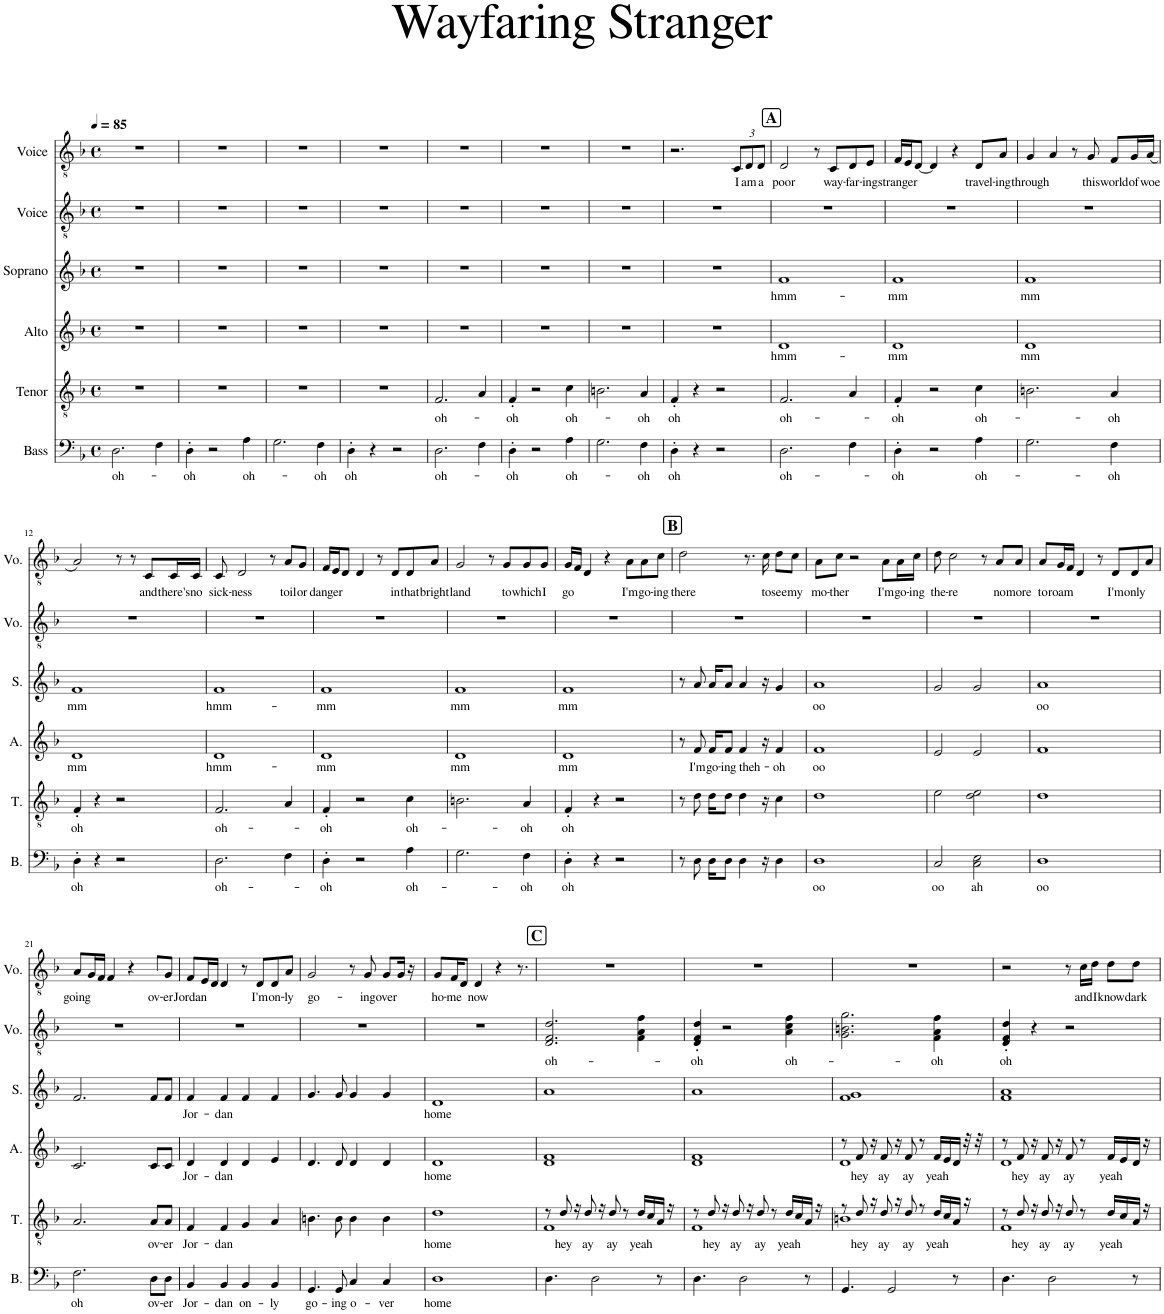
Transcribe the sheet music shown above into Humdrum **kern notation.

**kern	**text	**kern	**text	**kern	**text	**kern	**text	**kern	**text	**kern	**text
*part6	*part6	*part5	*part5	*part4	*part4	*part3	*part3	*part2	*part2	*part1	*part1
*staff6	*staff6	*staff5	*staff5	*staff4	*staff4	*staff3	*staff3	*staff2	*staff2	*staff1	*staff1
*I"Bass	*	*I"Tenor	*	*I"Alto	*	*I"Soprano	*	*I"Voice	*	*I"Voice	*
*I'B.	*	*I'T.	*	*I'A.	*	*I'S.	*	*I'Vo.	*	*I'Vo.	*
*clefF4	*	*clefGv2	*	*clefG2	*	*clefG2	*	*clefGv2	*	*clefGv2	*
*k[b-]	*	*k[b-]	*	*k[b-]	*	*k[b-]	*	*k[b-]	*	*k[b-]	*
*M4/4	*	*M4/4	*	*M4/4	*	*M4/4	*	*M4/4	*	*M4/4	*
*met(c)	*	*met(c)	*	*met(c)	*	*met(c)	*	*met(c)	*	*met(c)	*
*MM85	*	*MM85	*	*MM85	*	*MM85	*	*MM85	*	*MM85	*
=1	=1	=1	=1	=1	=1	=1	=1	=1	=1	=1	=1
!	!LO:LY:b	!	!	!	!	!	!	!	!	!	!
2.D\	oh-	1r	.	1r	.	1r	.	1r	.	1r	.
4F\	.	.	.	.	.	.	.	.	.	.	.
=2	=2	=2	=2	=2	=2	=2	=2	=2	=2	=2	=2
!	!LO:LY:b	!	!	!	!	!	!	!	!	!	!
4D'\	-oh	1r	.	1r	.	1r	.	1r	.	1r	.
2r	.	.	.	.	.	.	.	.	.	.	.
!	!LO:LY:b	!	!	!	!	!	!	!	!	!	!
4A\	oh-	.	.	.	.	.	.	.	.	.	.
=3	=3	=3	=3	=3	=3	=3	=3	=3	=3	=3	=3
2.G\	.	1r	.	1r	.	1r	.	1r	.	1r	.
!	!LO:LY:b	!	!	!	!	!	!	!	!	!	!
4F\	-oh	.	.	.	.	.	.	.	.	.	.
=4	=4	=4	=4	=4	=4	=4	=4	=4	=4	=4	=4
!	!LO:LY:b	!	!	!	!	!	!	!	!	!	!
4D'\	oh	1r	.	1r	.	1r	.	1r	.	1r	.
4r	.	.	.	.	.	.	.	.	.	.	.
2r	.	.	.	.	.	.	.	.	.	.	.
=5	=5	=5	=5	=5	=5	=5	=5	=5	=5	=5	=5
!	!LO:LY:b	!	!LO:LY:b	!	!	!	!	!	!	!	!
2.D\	oh-	2.F/	oh-	1r	.	1r	.	1r	.	1r	.
4F\	.	4A/	.	.	.	.	.	.	.	.	.
=6	=6	=6	=6	=6	=6	=6	=6	=6	=6	=6	=6
!	!LO:LY:b	!	!LO:LY:b	!	!	!	!	!	!	!	!
4D'\	-oh	4F'/	-oh	1r	.	1r	.	1r	.	1r	.
2r	.	2r	.	.	.	.	.	.	.	.	.
!	!LO:LY:b	!	!LO:LY:b	!	!	!	!	!	!	!	!
4A\	oh-	4c\	oh-	.	.	.	.	.	.	.	.
=7	=7	=7	=7	=7	=7	=7	=7	=7	=7	=7	=7
2.G\	.	2.Bn\	.	1r	.	1r	.	1r	.	1r	.
!	!LO:LY:b	!	!LO:LY:b	!	!	!	!	!	!	!	!
4F\	-oh	4A/	-oh	.	.	.	.	.	.	.	.
=8	=8	=8	=8	=8	=8	=8	=8	=8	=8	=8	=8
!	!LO:LY:b	!	!LO:LY:b	!	!	!	!	!	!	!	!
4D'\	oh	4F'/	oh	1r	.	1r	.	1r	.	2.r	.
4r	.	4r	.	.	.	.	.	.	.	.	.
2r	.	2r	.	.	.	.	.	.	.	.	.
*	*	*	*	*	*	*	*	*	*	*Xbrackettup	*
!	!	!	!	!	!	!	!	!	!	!	!LO:LY:b
.	.	.	.	.	.	.	.	.	.	12C/L	I
!	!	!	!	!	!	!	!	!	!	!	!LO:LY:b
.	.	.	.	.	.	.	.	.	.	12D/	am
!	!	!	!	!	!	!	!	!	!	!	!LO:LY:b
.	.	.	.	.	.	.	.	.	.	12D/J	a
!!LO:REH:place=s1:a:B:cj:fs=14:t=A
=9	=9	=9	=9	=9	=9	=9	=9	=9	=9	=9	=9
!	!LO:LY:b	!	!LO:LY:b	!	!LO:LY:b	!	!LO:LY:b	!	!	!	!LO:LY:b
2.D\	oh-	2.F/	oh-	1d	hmm-	1f	hmm-	1r	.	2D/	poor
.	.	.	.	.	.	.	.	.	.	8r	.
!	!	!	!	!	!	!	!	!	!	!	!LO:LY:b
.	.	.	.	.	.	.	.	.	.	8C/L	way-
!	!	!	!	!	!	!	!	!	!	!	!LO:LY:b
4F\	.	4A/	.	.	.	.	.	.	.	8D/	-far-
!	!	!	!	!	!	!	!	!	!	!	!LO:LY:b
.	.	.	.	.	.	.	.	.	.	8E/J	-ing
=10	=10	=10	=10	=10	=10	=10	=10	=10	=10	=10	=10
!	!LO:LY:b	!	!LO:LY:b	!	!LO:LY:b	!	!LO:LY:b	!	!	!	!LO:LY:b
4D'\	-oh	4F'/	-oh	1d	-mm	1f	-mm	1r	.	16F/LL	stranger
.	.	.	.	.	.	.	.	.	.	16E/J	.
.	.	.	.	.	.	.	.	.	.	[8D/J	.
2r	.	2r	.	.	.	.	.	.	.	4D/]	.
.	.	.	.	.	.	.	.	.	.	4r	.
!	!LO:LY:b	!	!LO:LY:b	!	!	!	!	!	!	!	!LO:LY:b
4A\	oh-	4c\	oh-	.	.	.	.	.	.	8D/L	travel-
!	!	!	!	!	!	!	!	!	!	!	!LO:LY:b
.	.	.	.	.	.	.	.	.	.	8A/J	-ing
=11	=11	=11	=11	=11	=11	=11	=11	=11	=11	=11	=11
!	!	!	!	!	!LO:LY:b	!	!LO:LY:b	!	!	!	!LO:LY:b
2.G\	.	2.Bn\	.	1d	mm	1f	mm	1r	.	4G/	through
.	.	.	.	.	.	.	.	.	.	4A/	.
.	.	.	.	.	.	.	.	.	.	8r	.
!	!	!	!	!	!	!	!	!	!	!	!LO:LY:b
.	.	.	.	.	.	.	.	.	.	8G/	this
!	!LO:LY:b	!	!LO:LY:b	!	!	!	!	!	!	!	!LO:LY:b
4F\	-oh	4A/	-oh	.	.	.	.	.	.	8F/L	world
!	!	!	!	!	!	!	!	!	!	!	!LO:LY:b
.	.	.	.	.	.	.	.	.	.	16G/L	of
!	!	!	!	!	!	!	!	!	!	!	!LO:LY:b
.	.	.	.	.	.	.	.	.	.	(16A/JJ	woe
!!LO:LB:g=z
=12	=12	=12	=12	=12	=12	=12	=12	=12	=12	=12	=12
!	!LO:LY:b	!	!LO:LY:b	!	!LO:LY:b	!	!LO:LY:b	!	!	!	!
4D'\	oh	4F'/	oh	1d	mm	1f	mm	1r	.	2A/)	.
4r	.	4r	.	.	.	.	.	.	.	.	.
2r	.	2r	.	.	.	.	.	.	.	8r	.
.	.	.	.	.	.	.	.	.	.	8r	.
!	!	!	!	!	!	!	!	!	!	!	!LO:LY:b
.	.	.	.	.	.	.	.	.	.	8C/L	and
!	!	!	!	!	!	!	!	!	!	!	!LO:LY:b
.	.	.	.	.	.	.	.	.	.	16C/L	there's
!	!	!	!	!	!	!	!	!	!	!	!LO:LY:b
.	.	.	.	.	.	.	.	.	.	16C/JJ	no
=13	=13	=13	=13	=13	=13	=13	=13	=13	=13	=13	=13
!	!LO:LY:b	!	!LO:LY:b	!	!LO:LY:b	!	!LO:LY:b	!	!	!	!LO:LY:b
2.D\	oh-	2.F/	oh-	1d	hmm-	1f	hmm-	1r	.	8C/	sick-
!	!	!	!	!	!	!	!	!	!	!	!LO:LY:b
.	.	.	.	.	.	.	.	.	.	2D/	-ness
.	.	.	.	.	.	.	.	.	.	8r	.
!	!	!	!	!	!	!	!	!	!	!	!LO:LY:b
4F\	.	4A/	.	.	.	.	.	.	.	8A/L	toil
!	!	!	!	!	!	!	!	!	!	!	!LO:LY:b
.	.	.	.	.	.	.	.	.	.	8G/J	or
=14	=14	=14	=14	=14	=14	=14	=14	=14	=14	=14	=14
!	!LO:LY:b	!	!LO:LY:b	!	!LO:LY:b	!	!LO:LY:b	!	!	!	!LO:LY:b
4D'\	-oh	4F'/	-oh	1d	-mm	1f	-mm	1r	.	16F/LL	danger
.	.	.	.	.	.	.	.	.	.	16E/J	.
.	.	.	.	.	.	.	.	.	.	8D/J	.
2r	.	2r	.	.	.	.	.	.	.	4D/	.
.	.	.	.	.	.	.	.	.	.	8r	.
!	!	!	!	!	!	!	!	!	!	!	!LO:LY:b
.	.	.	.	.	.	.	.	.	.	8D/L	in
!	!LO:LY:b	!	!LO:LY:b	!	!	!	!	!	!	!	!LO:LY:b
4A\	oh-	4c\	oh-	.	.	.	.	.	.	8D/	that
!	!	!	!	!	!	!	!	!	!	!	!LO:LY:b
.	.	.	.	.	.	.	.	.	.	8A/J	bright
=15	=15	=15	=15	=15	=15	=15	=15	=15	=15	=15	=15
!	!	!	!	!	!LO:LY:b	!	!LO:LY:b	!	!	!	!LO:LY:b
2.G\	.	2.Bn\	.	1d	mm	1f	mm	1r	.	2G/	land
.	.	.	.	.	.	.	.	.	.	8r	.
!	!	!	!	!	!	!	!	!	!	!	!LO:LY:b
.	.	.	.	.	.	.	.	.	.	8G/L	to
!	!LO:LY:b	!	!LO:LY:b	!	!	!	!	!	!	!	!LO:LY:b
4F\	-oh	4A/	-oh	.	.	.	.	.	.	8G/	which
!	!	!	!	!	!	!	!	!	!	!	!LO:LY:b
.	.	.	.	.	.	.	.	.	.	8G/J	I
=16	=16	=16	=16	=16	=16	=16	=16	=16	=16	=16	=16
!	!LO:LY:b	!	!LO:LY:b	!	!LO:LY:b	!	!LO:LY:b	!	!	!	!LO:LY:b
4D'\	oh	4F'/	oh	1d	mm	1f	mm	1r	.	16G/LL	go
.	.	.	.	.	.	.	.	.	.	16F/JJ	.
.	.	.	.	.	.	.	.	.	.	4D/	.
4r	.	4r	.	.	.	.	.	.	.	.	.
.	.	.	.	.	.	.	.	.	.	4r	.
2r	.	2r	.	.	.	.	.	.	.	.	.
!	!	!	!	!	!	!	!	!	!	!	!LO:LY:b
.	.	.	.	.	.	.	.	.	.	8A\L	I'm
!	!	!	!	!	!	!	!	!	!	!	!LO:LY:b
.	.	.	.	.	.	.	.	.	.	8A\	go-
!	!	!	!	!	!	!	!	!	!	!	!LO:LY:b
.	.	.	.	.	.	.	.	.	.	8c\J	-ing
!!LO:REH:place=s1:a:B:cj:fs=14:t=B
=17	=17	=17	=17	=17	=17	=17	=17	=17	=17	=17	=17
!	!	!	!	!	!	!	!	!	!	!	!LO:LY:b
8r	.	8r	.	8r	.	8r	.	1r	.	2d\	there
!	!	!	!	!	!LO:LY:b	!	!	!	!	!	!
8D\	.	8d\	.	8f/	I'm	8a/	.	.	.	.	.
!	!	!	!	!	!LO:LY:b	!	!	!	!	!	!
16D\KL	.	16d\KL	.	16f/KL	go-	16a/KL	.	.	.	.	.
!	!	!	!	!	!LO:LY:b	!	!	!	!	!	!
8D\J	.	8d\J	.	8f/J	-ing	8a/J	.	.	.	.	.
!	!	!	!	!	!LO:LY:b	!	!	!	!	!	!
4D\	.	4d\	.	4f/	theh-	4a/	.	.	.	.	.
.	.	.	.	.	.	.	.	.	.	8.r	.
!	!	!	!	!	!	!	!	!	!	!	!LO:LY:b
16r	.	16r	.	16r	.	16r	.	.	.	16c\	to
!	!	!	!	!	!LO:LY:b	!	!	!	!	!	!LO:LY:b
4D\	.	4c\	.	4f/	-oh	4g/	.	.	.	8d\L	see
!	!	!	!	!	!	!	!	!	!	!	!LO:LY:b
.	.	.	.	.	.	.	.	.	.	8c\J	my
=18	=18	=18	=18	=18	=18	=18	=18	=18	=18	=18	=18
!	!LO:LY:b	!	!	!	!LO:LY:b	!	!LO:LY:b	!	!	!	!LO:LY:b
1D	oo	1d	.	1f	oo	1a	oo	1r	.	8A\L	mo-
!	!	!	!	!	!	!	!	!	!	!	!LO:LY:b
.	.	.	.	.	.	.	.	.	.	8c\J	-ther
.	.	.	.	.	.	.	.	.	.	2r	.
!	!	!	!	!	!	!	!	!	!	!	!LO:LY:b
.	.	.	.	.	.	.	.	.	.	8A\L	I'm
!	!	!	!	!	!	!	!	!	!	!	!LO:LY:b
.	.	.	.	.	.	.	.	.	.	16A\L	go-
!	!	!	!	!	!	!	!	!	!	!	!LO:LY:b
.	.	.	.	.	.	.	.	.	.	16c\JJ	-ing
=19	=19	=19	=19	=19	=19	=19	=19	=19	=19	=19	=19
!	!LO:LY:b	!	!	!	!	!	!	!	!	!	!LO:LY:b
2C/	oo	2e\	.	2e/	.	2g/	.	1r	.	8d\	the-
!	!	!	!	!	!	!	!	!	!	!	!LO:LY:b
.	.	.	.	.	.	.	.	.	.	2c\	-re
!	!LO:LY:b	!	!	!	!	!	!	!	!	!	!
2C\ 2E\	ah	2d\ 2e\	.	2e/	.	2g/	.	.	.	.	.
.	.	.	.	.	.	.	.	.	.	8r	.
!	!	!	!	!	!	!	!	!	!	!	!LO:LY:b
.	.	.	.	.	.	.	.	.	.	8A/L	no
!	!	!	!	!	!	!	!	!	!	!	!LO:LY:b
.	.	.	.	.	.	.	.	.	.	8A/J	more
=20	=20	=20	=20	=20	=20	=20	=20	=20	=20	=20	=20
!	!LO:LY:b	!	!	!	!	!	!LO:LY:b	!	!	!	!LO:LY:b
1D	oo	1d	.	1f	.	1a	oo	1r	.	8A/L	to
!	!	!	!	!	!	!	!	!	!	!	!LO:LY:b
.	.	.	.	.	.	.	.	.	.	16G/L	roam
.	.	.	.	.	.	.	.	.	.	16F/JJ	.
.	.	.	.	.	.	.	.	.	.	4D/	.
.	.	.	.	.	.	.	.	.	.	8r	.
!	!	!	!	!	!	!	!	!	!	!	!LO:LY:b
.	.	.	.	.	.	.	.	.	.	8D/L	I'm
!	!	!	!	!	!	!	!	!	!	!	!LO:LY:b
.	.	.	.	.	.	.	.	.	.	8D/	only
.	.	.	.	.	.	.	.	.	.	8A/J	.
!!LO:LB:g=z
=21	=21	=21	=21	=21	=21	=21	=21	=21	=21	=21	=21
!	!LO:LY:b	!	!	!	!	!	!	!	!	!	!LO:LY:b
2.F\	oh	2.A/	.	2.c/	.	2.f/	.	1r	.	8A/L	going
.	.	.	.	.	.	.	.	.	.	16G/L	.
.	.	.	.	.	.	.	.	.	.	16F/JJ	.
.	.	.	.	.	.	.	.	.	.	4F/	.
.	.	.	.	.	.	.	.	.	.	4r	.
!	!LO:LY:b	!	!LO:LY:b	!	!	!	!	!	!	!	!LO:LY:b
8D\L	ov-	8A/L	ov-	8c/L	.	8f/L	.	.	.	8A/L	ov-
!	!LO:LY:b	!	!LO:LY:b	!	!	!	!	!	!	!	!LO:LY:b
8D\J	-er	8A/J	-er	8c/J	.	8f/J	.	.	.	8G/J	-er
=22	=22	=22	=22	=22	=22	=22	=22	=22	=22	=22	=22
!	!LO:LY:b	!	!LO:LY:b	!	!LO:LY:b	!	!LO:LY:b	!	!	!	!LO:LY:b
4BB-/	Jor-	4F/	Jor-	4d/	Jor-	4f/	Jor-	1r	.	8F/L	Jordan
.	.	.	.	.	.	.	.	.	.	16E/L	.
.	.	.	.	.	.	.	.	.	.	16D/JJ	.
!	!LO:LY:b	!	!LO:LY:b	!	!LO:LY:b	!	!LO:LY:b	!	!	!	!
4BB-/	-dan	4F/	-dan	4d/	-dan	4f/	-dan	.	.	4D/	.
!	!LO:LY:b	!	!	!	!	!	!	!	!	!	!
4BB-/	on-	4G/	.	4d/	.	4f/	.	.	.	8r	.
!	!	!	!	!	!	!	!	!	!	!	!LO:LY:b
.	.	.	.	.	.	.	.	.	.	8D/L	I'm
!	!LO:LY:b	!	!	!	!	!	!	!	!	!	!LO:LY:b
4BB-/	-ly	4A/	.	4e/	.	4f/	.	.	.	8D/	on-
!	!	!	!	!	!	!	!	!	!	!	!LO:LY:b
.	.	.	.	.	.	.	.	.	.	8A/J	-ly
=23	=23	=23	=23	=23	=23	=23	=23	=23	=23	=23	=23
!	!LO:LY:b	!	!	!	!	!	!	!	!	!	!LO:LY:b
4.GG/	go-	4.Bn\	.	4.d/	.	4.g/	.	1r	.	2G/	go-
!	!LO:LY:b	!	!	!	!	!	!	!	!	!	!
8GG/	-ing	8B\	.	8d/	.	8g/	.	.	.	.	.
!	!LO:LY:b	!	!	!	!	!	!	!	!	!	!
4C/	o-	4B\	.	4d/	.	4g/	.	.	.	8r	.
!	!	!	!	!	!	!	!	!	!	!	!LO:LY:b
.	.	.	.	.	.	.	.	.	.	8G/	-ing
!	!LO:LY:b	!	!	!	!	!	!	!	!	!	!LO:LY:b
4C/	-ver	4B\	.	4d/	.	4g/	.	.	.	8G/L	over
.	.	.	.	.	.	.	.	.	.	16G/Jk	.
.	.	.	.	.	.	.	.	.	.	16r	.
=24	=24	=24	=24	=24	=24	=24	=24	=24	=24	=24	=24
!	!LO:LY:b	!	!LO:LY:b	!	!LO:LY:b	!	!LO:LY:b	!	!	!	!LO:LY:b
1D	home	1d	home	1d	home	1d	home	1r	.	8G/L	ho-
!	!	!	!	!	!	!	!	!	!	!	!LO:LY:b
.	.	.	.	.	.	.	.	.	.	16F/K	-me
.	.	.	.	.	.	.	.	.	.	8D/J	.
!	!	!	!	!	!	!	!	!	!	!	!LO:LY:b
.	.	.	.	.	.	.	.	.	.	4D/	now
.	.	.	.	.	.	.	.	.	.	4r	.
.	.	.	.	.	.	.	.	.	.	8.r	.
!!LO:REH:place=s1:a:B:cj:fs=14:t=C
=25	=25	=25	=25	=25	=25	=25	=25	=25	=25	=25	=25
*	*	*^	*	*	*	*	*	*	*	*	*
!	!	!	!	!	!	!	!	!	!	!LO:LY:b	!	!
4.D\	.	8r	1F	.	1d 1f	.	1a	.	2.D/ 2.F/ 2.d/	oh-	1r	.
!	!	!	!	!LO:LY:b	!	!	!	!	!	!	!	!
.	.	8d/	.	hey	.	.	.	.	.	.	.	.
.	.	16r	.	.	.	.	.	.	.	.	.	.
!	!	!	!	!LO:LY:b	!	!	!	!	!	!	!	!
.	.	8d/	.	ay	.	.	.	.	.	.	.	.
2D\	.	.	.	.	.	.	.	.	.	.	.	.
.	.	16r	.	.	.	.	.	.	.	.	.	.
!	!	!	!	!LO:LY:b	!	!	!	!	!	!	!	!
.	.	8d/	.	ay	.	.	.	.	.	.	.	.
.	.	8r	.	.	.	.	.	.	.	.	.	.
!	!	!	!	!LO:LY:b	!	!	!	!	!	!	!	!
.	.	16d/LL	.	yeah	.	.	.	.	4F\ 4A\ 4f\	.	.	.
.	.	16c/	.	.	.	.	.	.	.	.	.	.
8r	.	16A/JJ	.	.	.	.	.	.	.	.	.	.
.	.	16r	.	.	.	.	.	.	.	.	.	.
=26	=26	=26	=26	=26	=26	=26	=26	=26	=26	=26	=26	=26
!	!	!	!	!	!	!	!	!	!	!LO:LY:b	!	!
4.D\	.	8r	1F	.	1d 1f	.	1a	.	4D/' 4F/' 4d/'	-oh	1r	.
!	!	!	!	!LO:LY:b	!	!	!	!	!	!	!	!
.	.	8d/	.	hey	.	.	.	.	.	.	.	.
.	.	16r	.	.	.	.	.	.	2r	.	.	.
!	!	!	!	!LO:LY:b	!	!	!	!	!	!	!	!
.	.	8d/	.	ay	.	.	.	.	.	.	.	.
2D\	.	.	.	.	.	.	.	.	.	.	.	.
.	.	16r	.	.	.	.	.	.	.	.	.	.
!	!	!	!	!LO:LY:b	!	!	!	!	!	!	!	!
.	.	8d/	.	ay	.	.	.	.	.	.	.	.
.	.	8r	.	.	.	.	.	.	.	.	.	.
!	!	!	!	!LO:LY:b	!	!	!	!	!	!LO:LY:b	!	!
.	.	16d/LL	.	yeah	.	.	.	.	4A\ 4c\ 4f\	oh-	.	.
.	.	16c/	.	.	.	.	.	.	.	.	.	.
8r	.	16A/JJ	.	.	.	.	.	.	.	.	.	.
.	.	16r	.	.	.	.	.	.	.	.	.	.
=27	=27	=27	=27	=27	=27	=27	=27	=27	=27	=27	=27	=27
*	*	*	*	*	*^	*	*	*	*	*	*	*
4.GG/	.	8r	1Bn	.	8r	1d	.	1f 1g	.	2.G\ 2.Bn\ 2.g\	.	1r	.
!	!	!	!	!LO:LY:b	!	!	!LO:LY:b	!	!	!	!	!	!
.	.	8d/	.	hey	8f/	.	hey	.	.	.	.	.	.
.	.	16r	.	.	16r	.	.	.	.	.	.	.	.
!	!	!	!	!LO:LY:b	!	!	!LO:LY:b	!	!	!	!	!	!
.	.	8d/	.	ay	8f/	.	ay	.	.	.	.	.	.
2GG/	.	.	.	.	.	.	.	.	.	.	.	.	.
.	.	16r	.	.	16r	.	.	.	.	.	.	.	.
!	!	!	!	!LO:LY:b	!	!	!LO:LY:b	!	!	!	!	!	!
.	.	8d/	.	ay	8f/	.	ay	.	.	.	.	.	.
.	.	8r	.	.	8r	.	.	.	.	.	.	.	.
!	!	!	!	!LO:LY:b	!	!	!LO:LY:b	!	!	!	!LO:LY:b	!	!
.	.	16d/LL	.	yeah	16f/LL	.	yeah	.	.	4F\ 4A\ 4f\	-oh	.	.
.	.	16c/	.	.	16e/	.	.	.	.	.	.	.	.
8r	.	16A/JJ	.	.	16d/JJ	.	.	.	.	.	.	.	.
.	.	16r	.	.	32r	.	.	.	.	.	.	.	.
.	.	.	.	.	32r	.	.	.	.	.	.	.	.
=28	=28	=28	=28	=28	=28	=28	=28	=28	=28	=28	=28	=28	=28
!	!	!	!	!	!	!	!	!	!	!	!LO:LY:b	!	!
4.D\	.	8r	1F	.	8r	1d	.	1f 1a	.	4D/' 4F/' 4d/'	oh	2r	.
!	!	!	!	!LO:LY:b	!	!	!LO:LY:b	!	!	!	!	!	!
.	.	8d/	.	hey	8f/	.	hey	.	.	.	.	.	.
.	.	16r	.	.	16r	.	.	.	.	4r	.	.	.
!	!	!	!	!LO:LY:b	!	!	!LO:LY:b	!	!	!	!	!	!
.	.	8d/	.	ay	8f/	.	ay	.	.	.	.	.	.
2D\	.	.	.	.	.	.	.	.	.	.	.	.	.
.	.	16r	.	.	16r	.	.	.	.	.	.	.	.
!	!	!	!	!LO:LY:b	!	!	!LO:LY:b	!	!	!	!	!	!
.	.	8d/	.	ay	8f/	.	ay	.	.	2r	.	8r	.
!	!	!	!	!	!	!	!	!	!	!	!	!	!LO:LY:b
.	.	8r	.	.	8r	.	.	.	.	.	.	16c\LL	and
!	!	!	!	!	!	!	!	!	!	!	!	!	!LO:LY:b
.	.	.	.	.	.	.	.	.	.	.	.	16d\JJ	I
!	!	!	!	!LO:LY:b	!	!	!LO:LY:b	!	!	!	!	!	!LO:LY:b
.	.	16d/LL	.	yeah	16f/LL	.	yeah	.	.	.	.	8d\L	know
.	.	16c/	.	.	16e/	.	.	.	.	.	.	.	.
!	!	!	!	!	!	!	!	!	!	!	!	!	!LO:LY:b
8r	.	16A/JJ	.	.	16d/JJ	.	.	.	.	.	.	8d\J	dark
.	.	16r	.	.	16r	.	.	.	.	.	.	.	.
*	*	*v	*v	*	*	*	*	*	*	*	*	*	*
*	*	*	*	*v	*v	*	*	*	*	*	*	*
=	=	=	=	=	=	=	=	=	=	=	=
*-	*-	*-	*-	*-	*-	*-	*-	*-	*-	*-	*-
